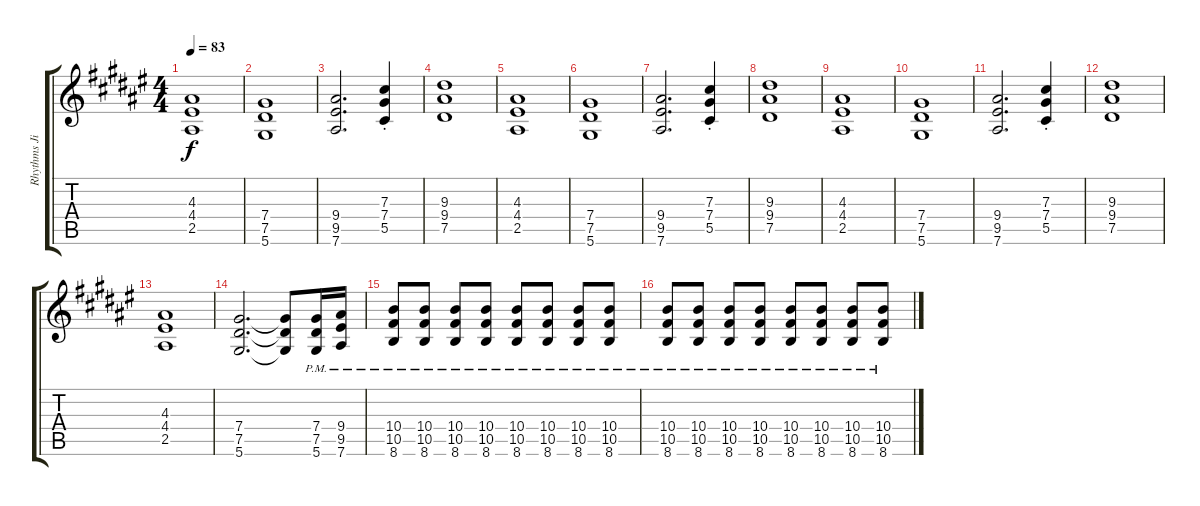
\track ("Rhythms Jim & Josh" "Rhythms Ji") {instrument distortionguitar}
\staff {score tabs}
\tuning (Eb4 Bb3 Gb3 Db3 Ab2 Eb2) {hide}
\ts (4 4)
\tempo 83
\clef g2
\ks d#minor
(4.3 4.4 2.5).1{dy f} |
(7.4 7.5 5.6).1 |
(9.4 9.5 7.6).2{d} (7.3{st} 7.4{st} 5.5{st}).4 |
(9.3 9.4 7.5).1 |
(4.3 4.4 2.5).1 |
(7.4 7.5 5.6).1 |
(9.4 9.5 7.6).2{d} (7.3{st} 7.4{st} 5.5{st}).4 |
(9.3 9.4 7.5).1 |
(4.3 4.4 2.5).1 |
(7.4 7.5 5.6).1 |
(9.4 9.5 7.6).2{d} (7.3{st} 7.4{st} 5.5{st}).4 |
(9.3 9.4 7.5).1 |
(4.3 4.4 2.5).1 |
(7.4 7.5 5.6).2{d} (7.4{t} 7.5{t} 5.6{t}).8 (7.4{pm} 7.5{pm} 5.6{pm}).16 (9.4{pm} 9.5{pm} 7.6{pm}).16 |
(10.4{pm} 10.5{pm} 8.6{pm}).8 (10.4{pm} 10.5{pm} 8.6{pm}).8 (10.4{pm} 10.5{pm} 8.6{pm}).8 (10.4{pm} 10.5{pm} 8.6{pm}).8 (10.4{pm} 10.5{pm} 8.6{pm}).8 (10.4{pm} 10.5{pm} 8.6{pm}).8 (10.4{pm} 10.5{pm} 8.6{pm}).8 (10.4{pm} 10.5{pm} 8.6{pm}).8 |
(10.4{pm} 10.5{pm} 8.6{pm}).8 (10.4{pm} 10.5{pm} 8.6{pm}).8 (10.4{pm} 10.5{pm} 8.6{pm}).8 (10.4{pm} 10.5{pm} 8.6{pm}).8 (10.4{pm} 10.5{pm} 8.6{pm}).8 (10.4{pm} 10.5{pm} 8.6{pm}).8 (10.4{pm} 10.5{pm} 8.6{pm}).8 (10.4{pm} 10.5{pm} 8.6{pm}).8
